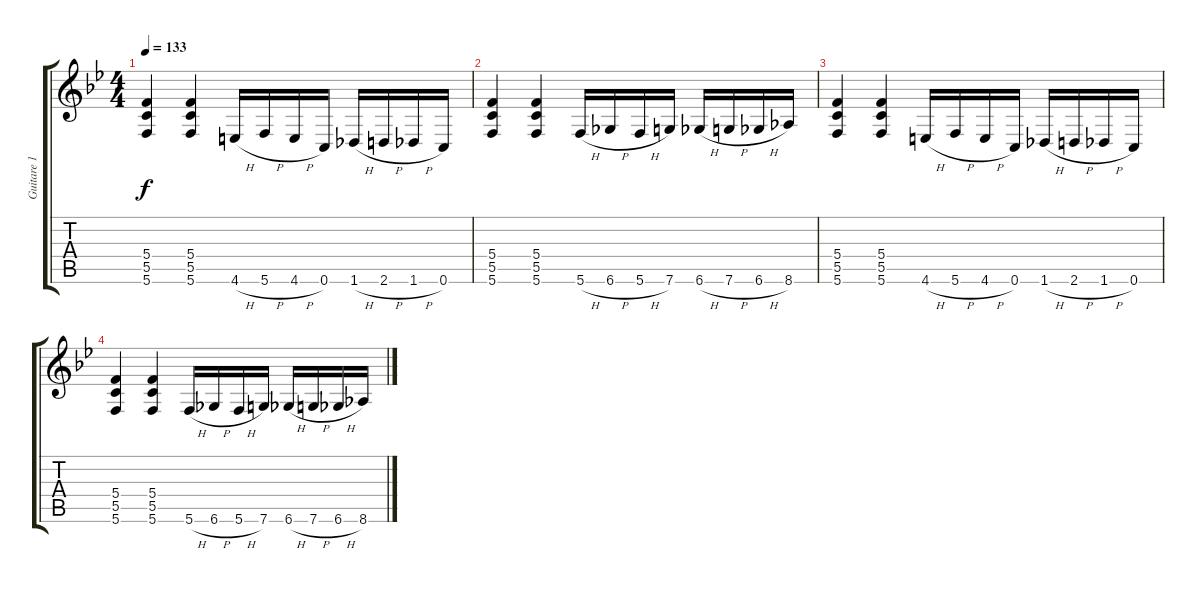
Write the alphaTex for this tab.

\track ("Guitare 1 DropC" "Guitare 1 ") {instrument distortionguitar}
\staff {score tabs}
\tuning (D4 A3 F3 C3 G2 C2) {hide}
\ts (4 4)
\tempo 133
\clef g2
\ks bb
(5.4 5.5 5.6).4{dy f} (5.4 5.5 5.6).4 4.6{h}.16 5.6{h}.16 4.6{h}.16 0.6.16 1.6{h}.16 2.6{h}.16 1.6{h}.16 0.6.16 |
(5.4 5.5 5.6).4 (5.4 5.5 5.6).4 5.6{h}.16 6.6{h}.16 5.6{h}.16 7.6.16 6.6{h}.16 7.6{h}.16 6.6{h}.16 8.6.16 |
(5.4 5.5 5.6).4 (5.4 5.5 5.6).4 4.6{h}.16 5.6{h}.16 4.6{h}.16 0.6.16 1.6{h}.16 2.6{h}.16 1.6{h}.16 0.6.16 |
(5.4 5.5 5.6).4 (5.4 5.5 5.6).4 5.6{h}.16 6.6{h}.16 5.6{h}.16 7.6.16 6.6{h}.16 7.6{h}.16 6.6{h}.16 8.6.16
